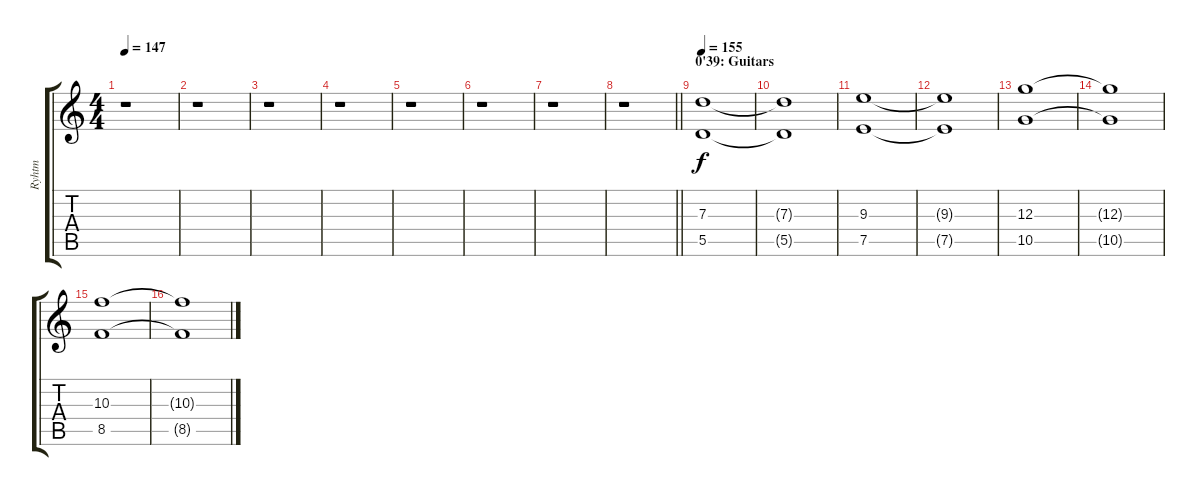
\track ("Ryhtm" "Ryhtm") {instrument distortionguitar}
\staff {score tabs}
\tuning (E4 B3 G3 D3 A2 E2) {hide}
\ts (4 4)
\tempo 147
\clef g2
\ks c
r.1{dy f} |
r.1 |
r.1 |
r.1 |
r.1 |
r.1 |
r.1 |
\barLineRight lightlight
r.1 |
\section ("" "0'39: Guitars")
\tempo 155
(7.3 5.5).1 |
(7.3{t} 5.5{t}).1 |
(9.3 7.5).1 |
(9.3{t} 7.5{t}).1 |
(12.3 10.5).1 |
(12.3{t} 10.5{t}).1 |
(10.3 8.5).1 |
(10.3{t} 8.5{t}).1
